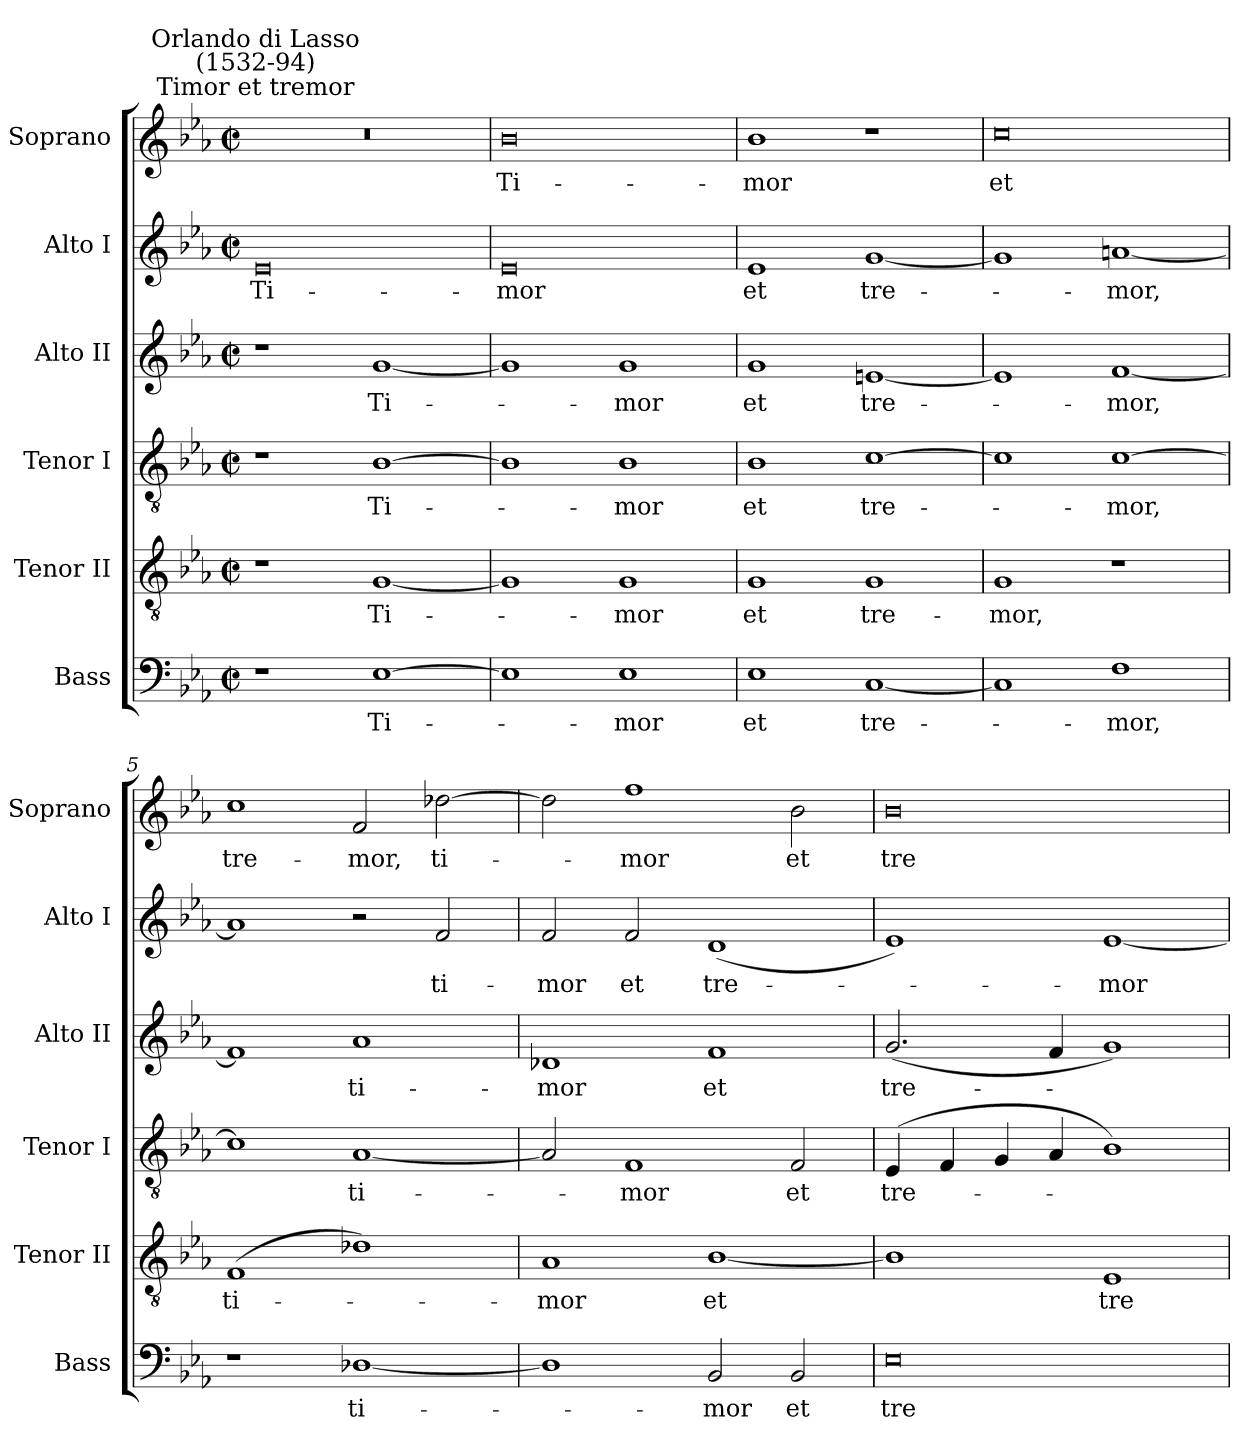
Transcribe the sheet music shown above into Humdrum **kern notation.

**kern	**text	**kern	**text	**kern	**text	**kern	**text	**kern	**text	**kern	**text
*part6	*part6	*part5	*part5	*part4	*part4	*part3	*part3	*part2	*part2	*part1	*part1
*staff6	*staff6	*staff5	*staff5	*staff4	*staff4	*staff3	*staff3	*staff2	*staff2	*staff1	*staff1
*I"Bass	*	*I"Tenor II	*	*I"Tenor I	*	*I"Alto II	*	*I"Alto I	*	*I"Soprano	*
*I'Bass	*	*I'Tenor II	*	*I'Tenor I	*	*I'Alto II	*	*I'Alto I	*	*I'Soprano	*
*clefF4	*	*clefGv2	*	*clefGv2	*	*clefG2	*	*clefG2	*	*clefG2	*
*k[b-e-a-]	*	*k[b-e-a-]	*	*k[b-e-a-]	*	*k[b-e-a-]	*	*k[b-e-a-]	*	*k[b-e-a-]	*
*E-:	*	*E-:	*	*E-:	*	*E-:	*	*E-:	*	*E-:	*
*M4/2	*	*M4/2	*	*M4/2	*	*M4/2	*	*M4/2	*	*M4/2	*
*met(c|)	*	*met(c|)	*	*met(c|)	*	*met(c|)	*	*met(c|)	*	*met(c|)	*
=1	=1	=1	=1	=1	=1	=1	=1	=1	=1	=1	=1
!	!	!	!	!	!	!	!	!	!	!LO:TX:a:cj:t=Timor et tremor	!
!	!	!	!	!	!	!	!	!	!	!LO:TX:a:cj:t=Orlando di Lasso\n(1532-94)	!
!	!	!	!	!	!	!	!	!	!LO:LY:b	!	!
1r	.	1r	.	1r	.	1r	.	0e-	Ti-	0r	.
!	!LO:LY:b	!	!LO:LY:b	!	!LO:LY:b	!	!LO:LY:b	!	!	!	!
[1E-	Ti-	[1G	Ti-	[1B-	Ti-	[1g	Ti-	.	.	.	.
=2	=2	=2	=2	=2	=2	=2	=2	=2	=2	=2	=2
!	!	!	!	!	!	!	!	!	!LO:LY:b	!	!LO:LY:b
1E-]	.	1G]	.	1B-]	.	1g]	.	0e-	-mor	0b-	Ti-
!	!LO:LY:b	!	!LO:LY:b	!	!LO:LY:b	!	!LO:LY:b	!	!	!	!
1E-	mor	1G	mor	1B-	mor	1g	mor	.	.	.	.
=3	=3	=3	=3	=3	=3	=3	=3	=3	=3	=3	=3
!	!LO:LY:b	!	!LO:LY:b	!	!LO:LY:b	!	!LO:LY:b	!	!LO:LY:b	!	!LO:LY:b
1E-	et	1G	et	1B-	et	1g	et	1e-	et	1b-	-mor
!	!LO:LY:b	!	!LO:LY:b	!	!LO:LY:b	!	!LO:LY:b	!	!LO:LY:b	!	!
[1C	tre-	1G	tre-	[1c	tre-	[1en	tre-	[1g	tre-	1r	.
=4	=4	=4	=4	=4	=4	=4	=4	=4	=4	=4	=4
!	!	!	!LO:LY:b	!	!	!	!	!	!	!	!LO:LY:b
1C]	.	1G	-mor,	1c]	.	1e]	.	1g]	.	0cc	et
!	!LO:LY:b	!	!	!	!LO:LY:b	!	!LO:LY:b	!	!LO:LY:b	!	!
1F	mor,	1r	.	[1c	mor,	[1f	mor,	[1an	mor,	.	.
=5	=5	=5	=5	=5	=5	=5	=5	=5	=5	=5	=5
!	!	!	!LO:LY:b	!	!	!	!	!	!	!	!LO:LY:b
1r	.	(<1F	ti-	1c]	.	1f]	.	1a]	.	1cc	tre-
!	!LO:LY:b	!	!	!	!LO:LY:b	!	!LO:LY:b	!	!	!	!LO:LY:b
[1D-X/	ti-	1d-X)	.	[1A-	ti-	1a-	ti-	2r	.	2f	-mor,
!	!	!	!	!	!	!	!	!	!LO:LY:b	!	!LO:LY:b
.	.	.	.	.	.	.	.	2f	ti-	[2dd-X	ti-
=6	=6	=6	=6	=6	=6	=6	=6	=6	=6	=6	=6
!	!	!	!LO:LY:b	!	!	!	!LO:LY:b	!	!LO:LY:b	!	!
1D-/]	.	1A-	mor	2A-]	.	1d-X	-mor	2f	-mor	2dd-]	.
!	!	!	!	!	!LO:LY:b	!	!	!	!LO:LY:b	!	!LO:LY:b
.	.	.	.	1F	mor	.	.	2f	et	1ff	mor
!	!LO:LY:b	!	!LO:LY:b	!	!	!	!LO:LY:b	!	!LO:LY:b	!	!
2BB-	mor	[1B-/	et	.	.	1f	et	(<1d	tre-	.	.
!	!LO:LY:b	!	!	!	!LO:LY:b	!	!	!	!	!	!LO:LY:b
2BB-	et	.	.	2F	et	.	.	.	.	2b-	et
=7	=7	=7	=7	=7	=7	=7	=7	=7	=7	=7	=7
!	!LO:LY:b	!	!	!	!LO:LY:b	!	!LO:LY:b	!	!	!	!LO:LY:b
0E-	tre-	1B-/]	.	(<4E-	tre-	(<2.g	tre-	1e-)	.	0b-	tre-
.	.	.	.	4F	.	.	.	.	.	.	.
.	.	.	.	4G	.	.	.	.	.	.	.
.	.	.	.	4A-	.	4f	.	.	.	.	.
!	!	!	!LO:LY:b	!	!	!	!	!	!LO:LY:b	!	!
.	.	1E-	tre-	1B-)	.	1g)	.	[1e-	mor	.	.
=	=	=	=	=	=	=	=	=	=	=	=
*-	*-	*-	*-	*-	*-	*-	*-	*-	*-	*-	*-
